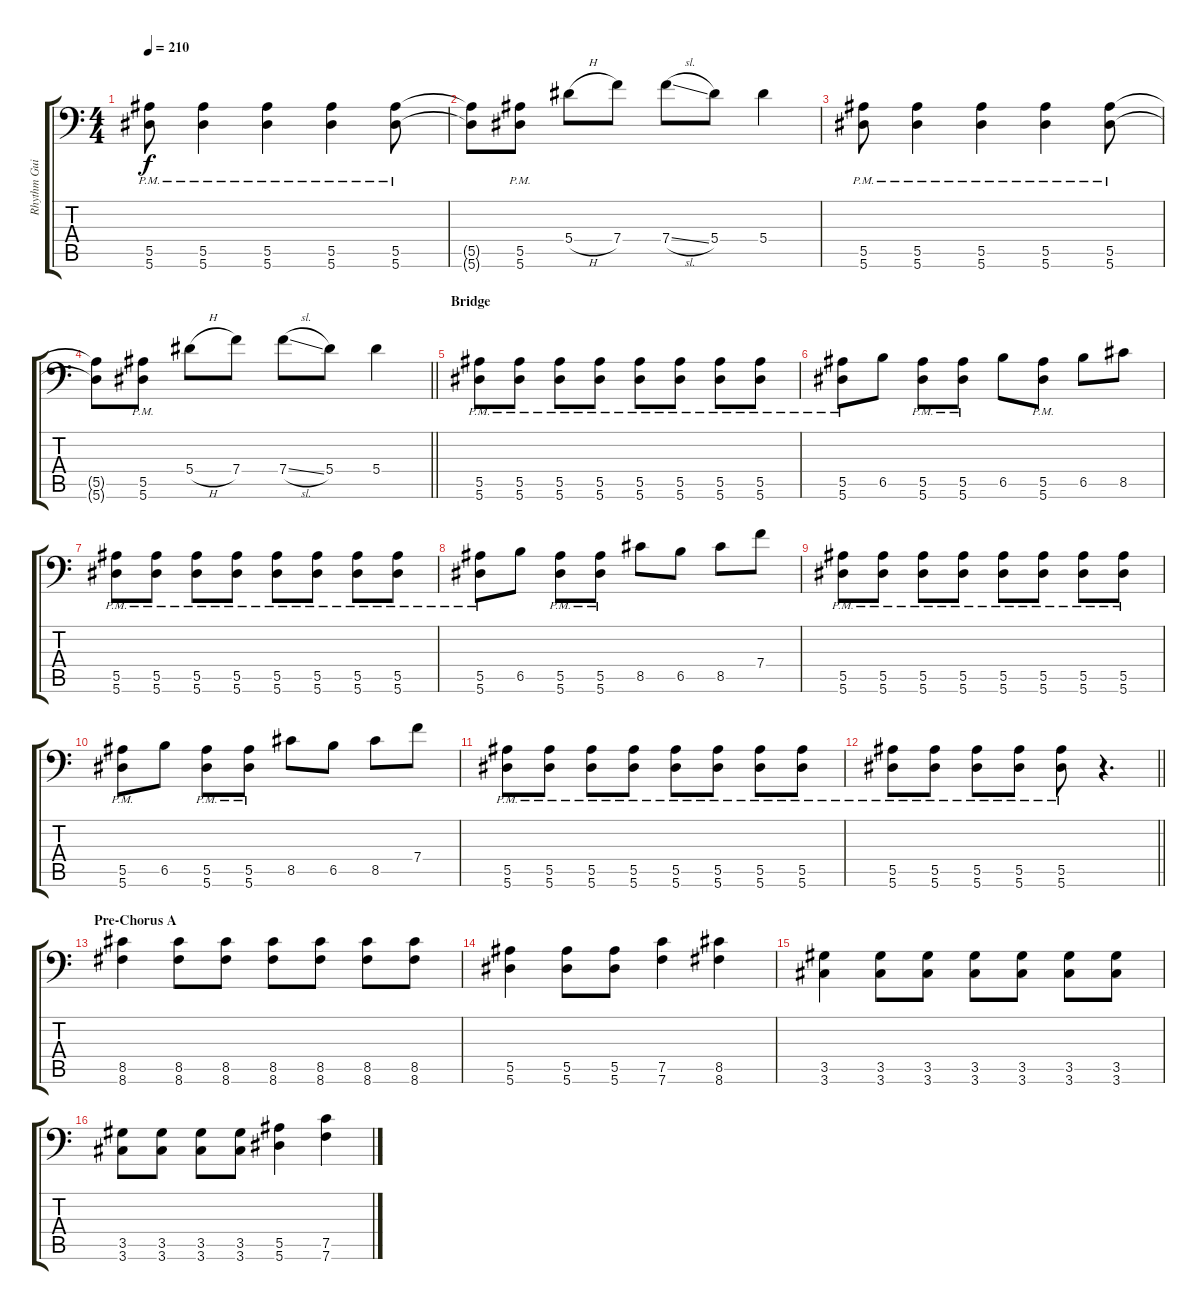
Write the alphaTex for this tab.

\track ("Rhythm Guitar I" "Rhythm Gui") {instrument distortionguitar}
\staff {score tabs}
\tuning (C4 G3 Eb3 Bb2 F2 Bb1) {hide}
\ts (4 4)
\tempo 210
\clef f4
\ks c
(5.5{pm} 5.6{pm}).8{dy f} (5.5{pm} 5.6{pm}).4 (5.5{pm} 5.6{pm}).4 (5.5{pm} 5.6{pm}).4 (5.5{pm} 5.6{pm}).8 |
(5.5{t} 5.6{t}).8 (5.5{pm} 5.6{pm}).8 5.4{h}.8 7.4.8 7.4{sl}.8 5.4.8 5.4.4 |
(5.5{pm} 5.6{pm}).8 (5.5{pm} 5.6{pm}).4 (5.5{pm} 5.6{pm}).4 (5.5{pm} 5.6{pm}).4 (5.5{pm} 5.6{pm}).8 |
\barLineRight lightlight
(5.5{t} 5.6{t}).8 (5.5{pm} 5.6{pm}).8 5.4{h}.8 7.4.8 7.4{sl}.8 5.4.8 5.4.4 |
\section ("" "Bridge")
(5.5{pm} 5.6{pm}).8{balance 0} (5.5{pm} 5.6{pm}).8 (5.5{pm} 5.6{pm}).8 (5.5{pm} 5.6{pm}).8 (5.5{pm} 5.6{pm}).8 (5.5{pm} 5.6{pm}).8 (5.5{pm} 5.6{pm}).8 (5.5{pm} 5.6{pm}).8 |
(5.5{pm} 5.6{pm}).8 6.5.8 (5.5{pm} 5.6{pm}).8 (5.5{pm} 5.6{pm}).8 6.5.8 (5.5{pm} 5.6{pm}).8 6.5.8 8.5.8 |
(5.5{pm} 5.6{pm}).8 (5.5{pm} 5.6{pm}).8 (5.5{pm} 5.6{pm}).8 (5.5{pm} 5.6{pm}).8 (5.5{pm} 5.6{pm}).8 (5.5{pm} 5.6{pm}).8 (5.5{pm} 5.6{pm}).8 (5.5{pm} 5.6{pm}).8 |
(5.5{pm} 5.6{pm}).8 6.5.8 (5.5{pm} 5.6{pm}).8 (5.5{pm} 5.6{pm}).8 8.5.8 6.5.8 8.5.8 7.4.8 |
(5.5{pm} 5.6{pm}).8 (5.5{pm} 5.6{pm}).8 (5.5{pm} 5.6{pm}).8 (5.5{pm} 5.6{pm}).8 (5.5{pm} 5.6{pm}).8 (5.5{pm} 5.6{pm}).8 (5.5{pm} 5.6{pm}).8 (5.5{pm} 5.6{pm}).8 |
(5.5{pm} 5.6{pm}).8 6.5.8 (5.5{pm} 5.6{pm}).8 (5.5{pm} 5.6{pm}).8 8.5.8 6.5.8 8.5.8 7.4.8 |
(5.5{pm} 5.6{pm}).8 (5.5{pm} 5.6{pm}).8 (5.5{pm} 5.6{pm}).8 (5.5{pm} 5.6{pm}).8 (5.5{pm} 5.6{pm}).8 (5.5{pm} 5.6{pm}).8 (5.5{pm} 5.6{pm}).8 (5.5{pm} 5.6{pm}).8 |
\barLineRight lightlight
(5.5{pm} 5.6{pm}).8 (5.5{pm} 5.6{pm}).8 (5.5{pm} 5.6{pm}).8 (5.5{pm} 5.6{pm}).8 (5.5{pm} 5.6{pm}).8 r.4{d} |
\section ("" "Pre-Chorus A")
(8.5 8.6).4 (8.5 8.6).8 (8.5 8.6).8 (8.5 8.6).8 (8.5 8.6).8 (8.5 8.6).8 (8.5 8.6).8 |
(5.5 5.6).4 (5.5 5.6).8 (5.5 5.6).8 (7.5 7.6).4 (8.5 8.6).4 |
(3.5 3.6).4 (3.5 3.6).8 (3.5 3.6).8 (3.5 3.6).8 (3.5 3.6).8 (3.5 3.6).8 (3.5 3.6).8 |
(3.5 3.6).8 (3.5 3.6).8 (3.5 3.6).8 (3.5 3.6).8 (5.5 5.6).4 (7.5 7.6).4
